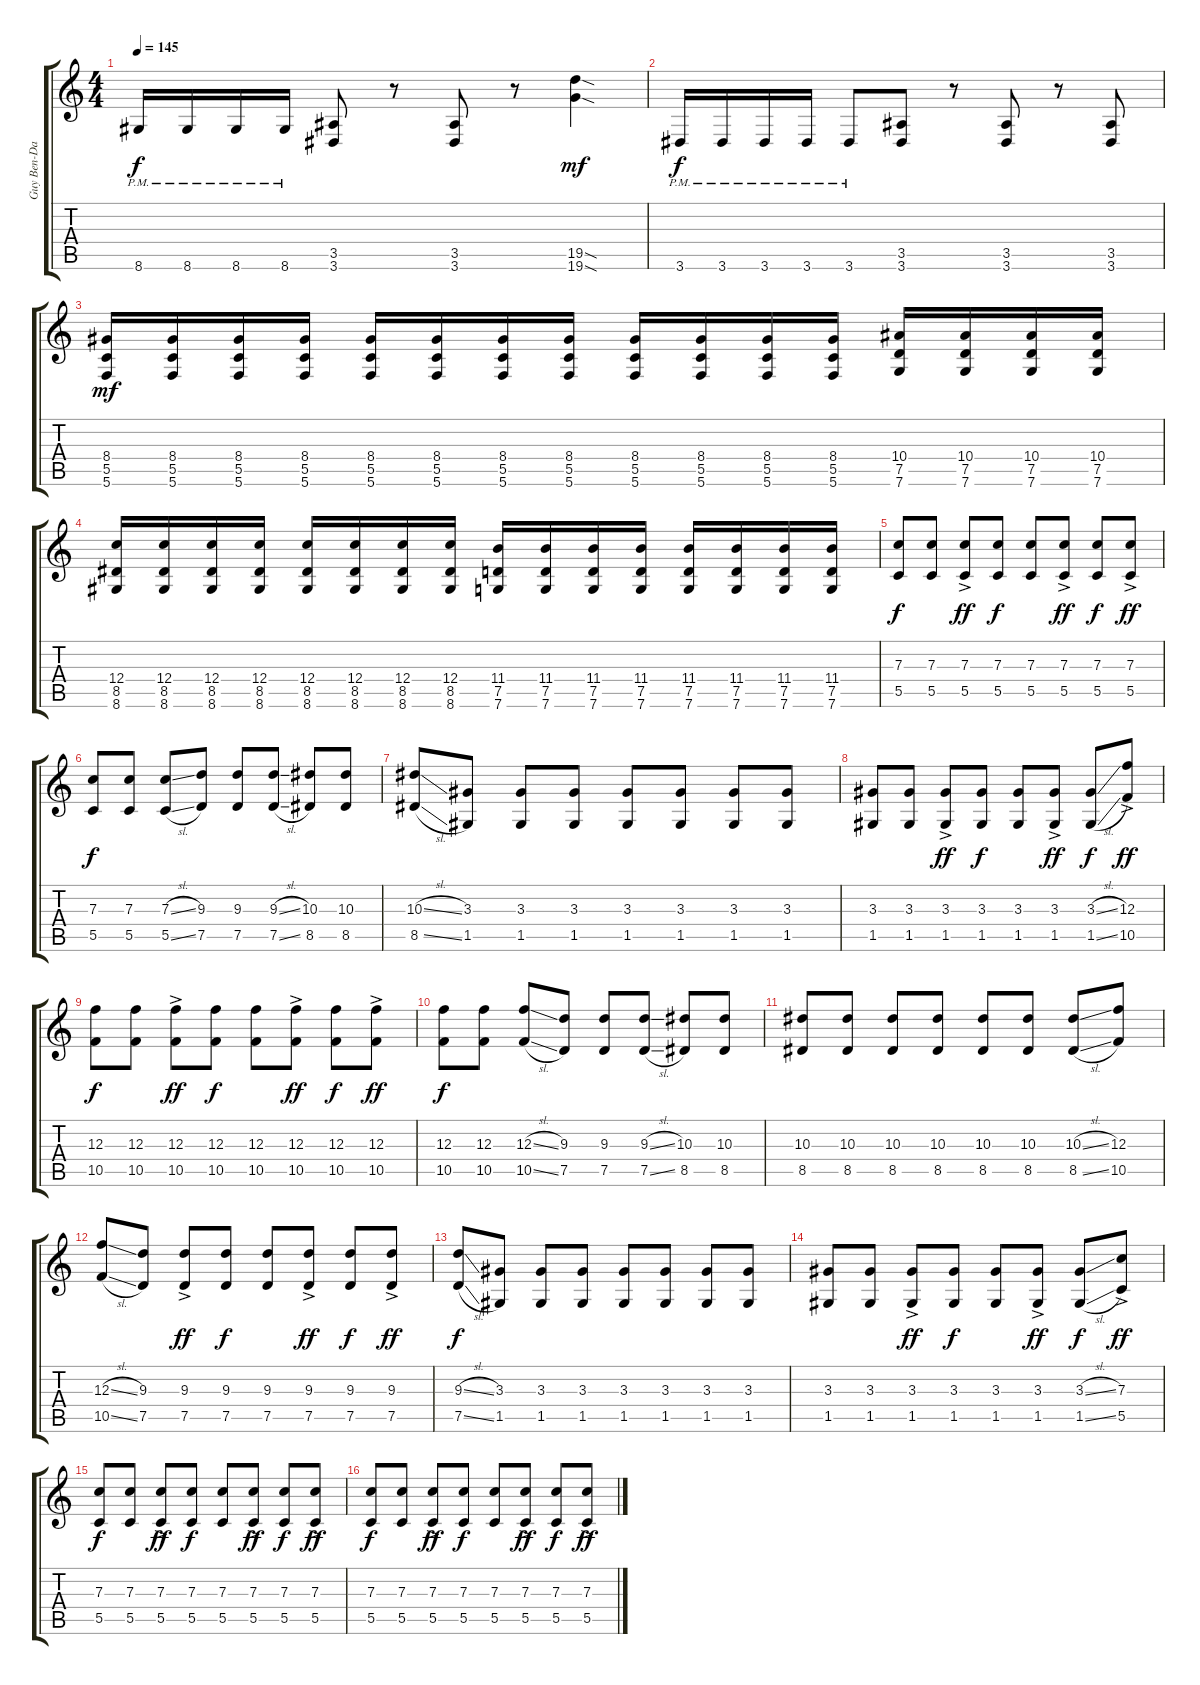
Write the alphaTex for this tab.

\track ("Guy Ben-David" "Guy Ben-Da") {instrument distortionguitar}
\staff {score tabs}
\tuning (D4 A3 F3 C3 G2 C2) {hide}
\ts (4 4)
\tempo 145
\clef g2
\ks c
8.6{pm}.16{dy f} 8.6{pm}.16 8.6{pm}.16 8.6{pm}.16 (3.5 3.6).8 r.8 (3.5 3.6).8 r.8 (19.5{sod} 19.6{sod}).4{dy mf} |
3.6{pm}.16{dy f} 3.6{pm}.16 3.6{pm}.16 3.6{pm}.16 3.6{pm}.8 (3.5 3.6).8 r.8 (3.5 3.6).8 r.8 (3.5 3.6).8 |
(8.4 5.5 5.6).16{dy mf} (8.4 5.5 5.6).16 (8.4 5.5 5.6).16 (8.4 5.5 5.6).16 (8.4 5.5 5.6).16 (8.4 5.5 5.6).16 (8.4 5.5 5.6).16 (8.4 5.5 5.6).16 (8.4 5.5 5.6).16 (8.4 5.5 5.6).16 (8.4 5.5 5.6).16 (8.4 5.5 5.6).16 (10.4 7.5 7.6).16 (10.4 7.5 7.6).16 (10.4 7.5 7.6).16 (10.4 7.5 7.6).16 |
(12.4 8.5 8.6).16 (12.4 8.5 8.6).16 (12.4 8.5 8.6).16 (12.4 8.5 8.6).16 (12.4 8.5 8.6).16 (12.4 8.5 8.6).16 (12.4 8.5 8.6).16 (12.4 8.5 8.6).16 (11.4 7.5 7.6).16 (11.4 7.5 7.6).16 (11.4 7.5 7.6).16 (11.4 7.5 7.6).16 (11.4 7.5 7.6).16 (11.4 7.5 7.6).16 (11.4 7.5 7.6).16 (11.4 7.5 7.6).16 |
(7.3 5.5).8{dy f} (7.3 5.5).8 (7.3{ac} 5.5{ac}).8{dy ff} (7.3 5.5).8{dy f} (7.3 5.5).8 (7.3{ac} 5.5{ac}).8{dy ff} (7.3 5.5).8{dy f} (7.3{ac} 5.5{ac}).8{dy ff} |
(7.3 5.5).8{dy f} (7.3 5.5).8 (7.3{sl} 5.5{sl}).8 (9.3 7.5).8 (9.3 7.5).8 (9.3{sl} 7.5{sl}).8 (10.3 8.5).8 (10.3 8.5).8 |
(10.3{sl} 8.5{sl}).8 (3.3 1.5).8 (3.3 1.5).8 (3.3 1.5).8 (3.3 1.5).8 (3.3 1.5).8 (3.3 1.5).8 (3.3 1.5).8 |
(3.3 1.5).8 (3.3 1.5).8 (3.3{ac} 1.5{ac}).8{dy ff} (3.3 1.5).8{dy f} (3.3 1.5).8 (3.3{ac} 1.5{ac}).8{dy ff} (3.3{sl} 1.5{sl}).8{dy f} (12.3{ac} 10.5{ac}).8{dy ff} |
(12.3 10.5).8{dy f} (12.3 10.5).8 (12.3{ac} 10.5{ac}).8{dy ff} (12.3 10.5).8{dy f} (12.3 10.5).8 (12.3{ac} 10.5{ac}).8{dy ff} (12.3 10.5).8{dy f} (12.3{ac} 10.5{ac}).8{dy ff} |
(12.3 10.5).8{dy f} (12.3 10.5).8 (12.3{sl} 10.5{sl}).8 (9.3 7.5).8 (9.3 7.5).8 (9.3{sl} 7.5{sl}).8 (10.3 8.5).8 (10.3 8.5).8 |
(10.3 8.5).8 (10.3 8.5).8 (10.3 8.5).8 (10.3 8.5).8 (10.3 8.5).8 (10.3 8.5).8 (10.3{sl} 8.5{sl}).8 (12.3 10.5).8 |
(12.3{sl} 10.5{sl}).8 (9.3 7.5).8 (9.3{ac} 7.5{ac}).8{dy ff} (9.3 7.5).8{dy f} (9.3 7.5).8 (9.3{ac} 7.5{ac}).8{dy ff} (9.3 7.5).8{dy f} (9.3{ac} 7.5{ac}).8{dy ff} |
(9.3{sl} 7.5{sl}).8{dy f} (3.3 1.5).8 (3.3 1.5).8 (3.3 1.5).8 (3.3 1.5).8 (3.3 1.5).8 (3.3 1.5).8 (3.3 1.5).8 |
(3.3 1.5).8 (3.3 1.5).8 (3.3{ac} 1.5{ac}).8{dy ff} (3.3 1.5).8{dy f} (3.3 1.5).8 (3.3{ac} 1.5{ac}).8{dy ff} (3.3{sl} 1.5{sl}).8{dy f} (7.3{ac} 5.5{ac}).8{dy ff} |
(7.3 5.5).8{dy f} (7.3 5.5).8 (7.3{ac} 5.5{ac}).8{dy ff} (7.3 5.5).8{dy f} (7.3 5.5).8 (7.3{ac} 5.5{ac}).8{dy ff} (7.3 5.5).8{dy f} (7.3{ac} 5.5{ac}).8{dy ff} |
(7.3 5.5).8{dy f} (7.3 5.5).8 (7.3{ac} 5.5{ac}).8{dy ff} (7.3 5.5).8{dy f} (7.3 5.5).8 (7.3{ac} 5.5{ac}).8{dy ff} (7.3 5.5).8{dy f} (7.3{ac} 5.5{ac}).8{dy ff}
